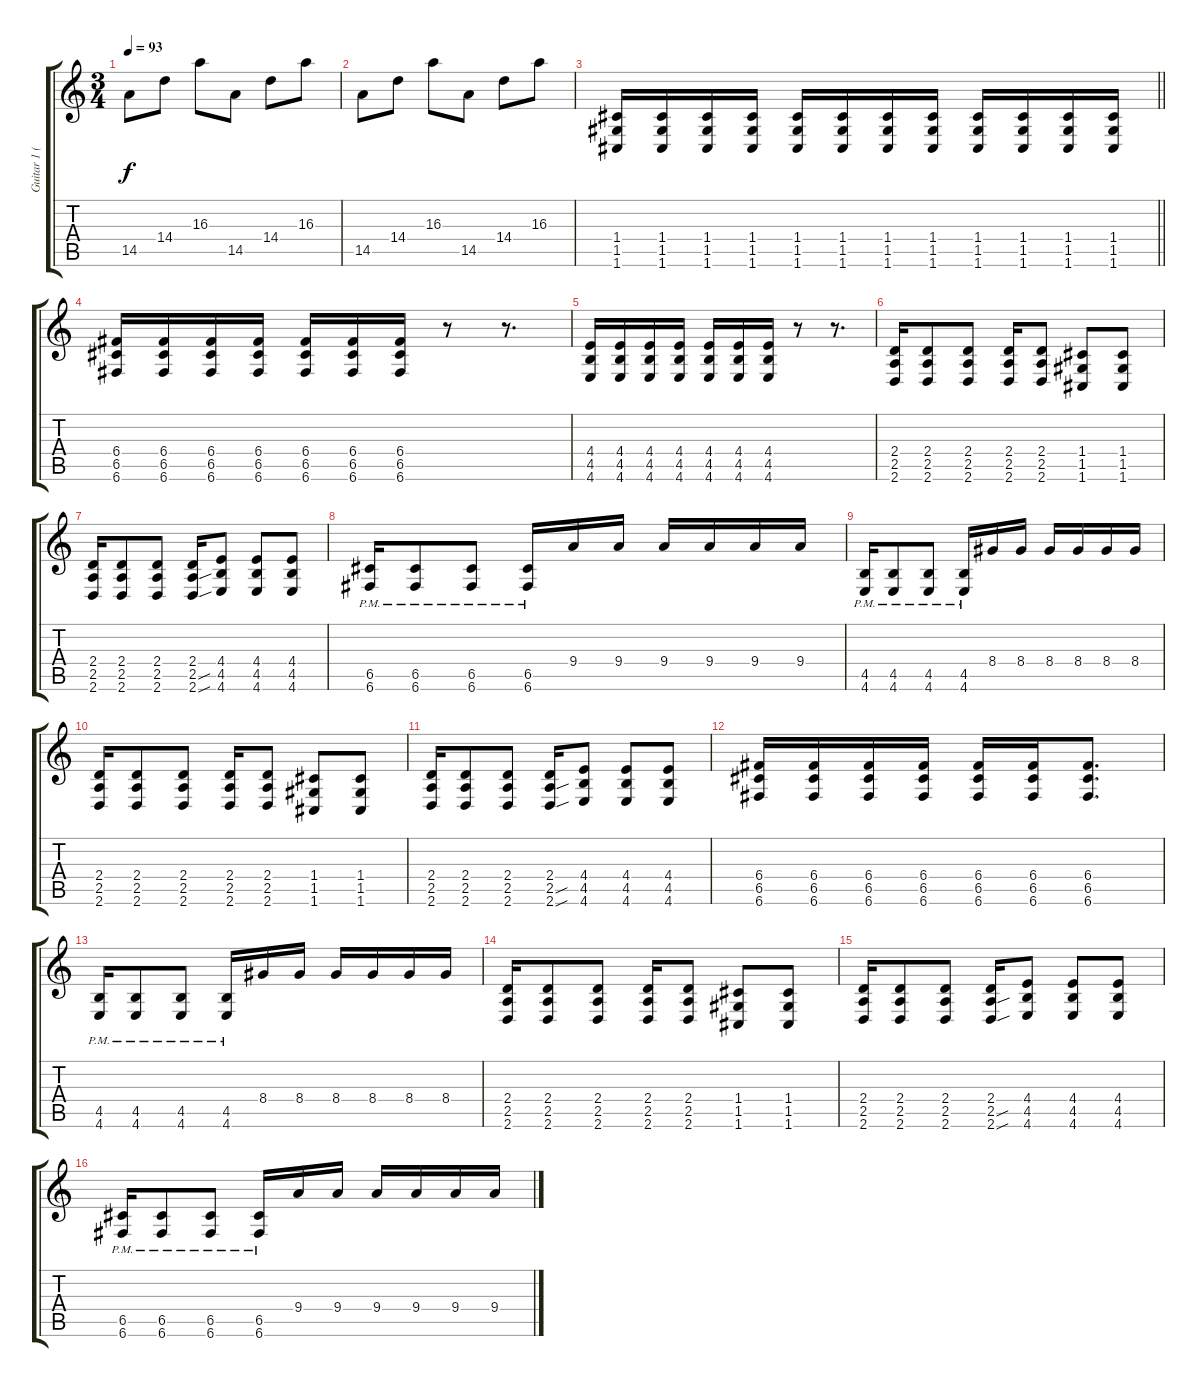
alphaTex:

\track ("Guitar 1 (Distorted- Tuck)" "Guitar 1 (") {instrument distortionguitar}
\staff {score tabs}
\tuning (D4 A3 F3 C3 G2 C2) {hide}
\ts (3 4)
\tempo 93
\clef g2
\ks c
14.5.8{dy f} 14.4.8 16.3.8 14.5.8 14.4.8 16.3.8 |
14.5.8 14.4.8 16.3.8 14.5.8 14.4.8 16.3.8 |
\barLineRight lightlight
(1.4 1.5 1.6).16{balance 14 instrument distortionguitar} (1.4 1.5 1.6).16 (1.4 1.5 1.6).16 (1.4 1.5 1.6).16 (1.4 1.5 1.6).16 (1.4 1.5 1.6).16 (1.4 1.5 1.6).16 (1.4 1.5 1.6).16 (1.4 1.5 1.6).16 (1.4 1.5 1.6).16 (1.4 1.5 1.6).16 (1.4 1.5 1.6).16 |
(6.4 6.5 6.6).16 (6.4 6.5 6.6).16 (6.4 6.5 6.6).16 (6.4 6.5 6.6).16 (6.4 6.5 6.6).16 (6.4 6.5 6.6).16 (6.4 6.5 6.6).16 r.8 r.8{d} |
(4.4 4.5 4.6).16 (4.4 4.5 4.6).16 (4.4 4.5 4.6).16 (4.4 4.5 4.6).16 (4.4 4.5 4.6).16 (4.4 4.5 4.6).16 (4.4 4.5 4.6).16 r.8 r.8{d} |
(2.4 2.5 2.6).16 (2.4 2.5 2.6).8 (2.4 2.5 2.6).8 (2.4 2.5 2.6).16 (2.4 2.5 2.6).8 (1.4 1.5 1.6).8 (1.4 1.5 1.6).8 |
(2.4 2.5 2.6).16 (2.4 2.5 2.6).8 (2.4 2.5 2.6).8 (2.4 2.5{sou} 2.6{sou}).16 (4.4 4.5 4.6).8 (4.4 4.5 4.6).8 (4.4 4.5 4.6).8 |
(6.5{pm} 6.6{pm}).16 (6.5{pm} 6.6{pm}).8 (6.5{pm} 6.6{pm}).8 (6.5{pm} 6.6{pm}).16 9.4.16 9.4.16 9.4.16 9.4.16 9.4.16 9.4.16 |
(4.5{pm} 4.6{pm}).16 (4.5{pm} 4.6{pm}).8 (4.5{pm} 4.6{pm}).8 (4.5 4.6{pm}).16 8.4.16 8.4.16 8.4.16 8.4.16 8.4.16 8.4.16 |
(2.4 2.5 2.6).16 (2.4 2.5 2.6).8 (2.4 2.5 2.6).8 (2.4 2.5 2.6).16 (2.4 2.5 2.6).8 (1.4 1.5 1.6).8 (1.4 1.5 1.6).8 |
(2.4 2.5 2.6).16 (2.4 2.5 2.6).8 (2.4 2.5 2.6).8 (2.4 2.5{sou} 2.6{sou}).16 (4.4 4.5 4.6).8 (4.4 4.5 4.6).8 (4.4 4.5 4.6).8 |
(6.4 6.5 6.6).16 (6.4 6.5 6.6).16 (6.4 6.5 6.6).16 (6.4 6.5 6.6).16 (6.4 6.5 6.6).16 (6.4 6.5 6.6).16 (6.4 6.5 6.6).8{d} |
(4.5{pm} 4.6{pm}).16 (4.5{pm} 4.6{pm}).8 (4.5{pm} 4.6{pm}).8 (4.5 4.6{pm}).16 8.4.16 8.4.16 8.4.16 8.4.16 8.4.16 8.4.16 |
(2.4 2.5 2.6).16 (2.4 2.5 2.6).8 (2.4 2.5 2.6).8 (2.4 2.5 2.6).16 (2.4 2.5 2.6).8 (1.4 1.5 1.6).8 (1.4 1.5 1.6).8 |
(2.4 2.5 2.6).16 (2.4 2.5 2.6).8 (2.4 2.5 2.6).8 (2.4 2.5{sou} 2.6{sou}).16 (4.4 4.5 4.6).8 (4.4 4.5 4.6).8 (4.4 4.5 4.6).8 |
(6.5{pm} 6.6{pm}).16 (6.5{pm} 6.6{pm}).8 (6.5{pm} 6.6{pm}).8 (6.5{pm} 6.6{pm}).16 9.4.16 9.4.16 9.4.16 9.4.16 9.4.16 9.4.16
